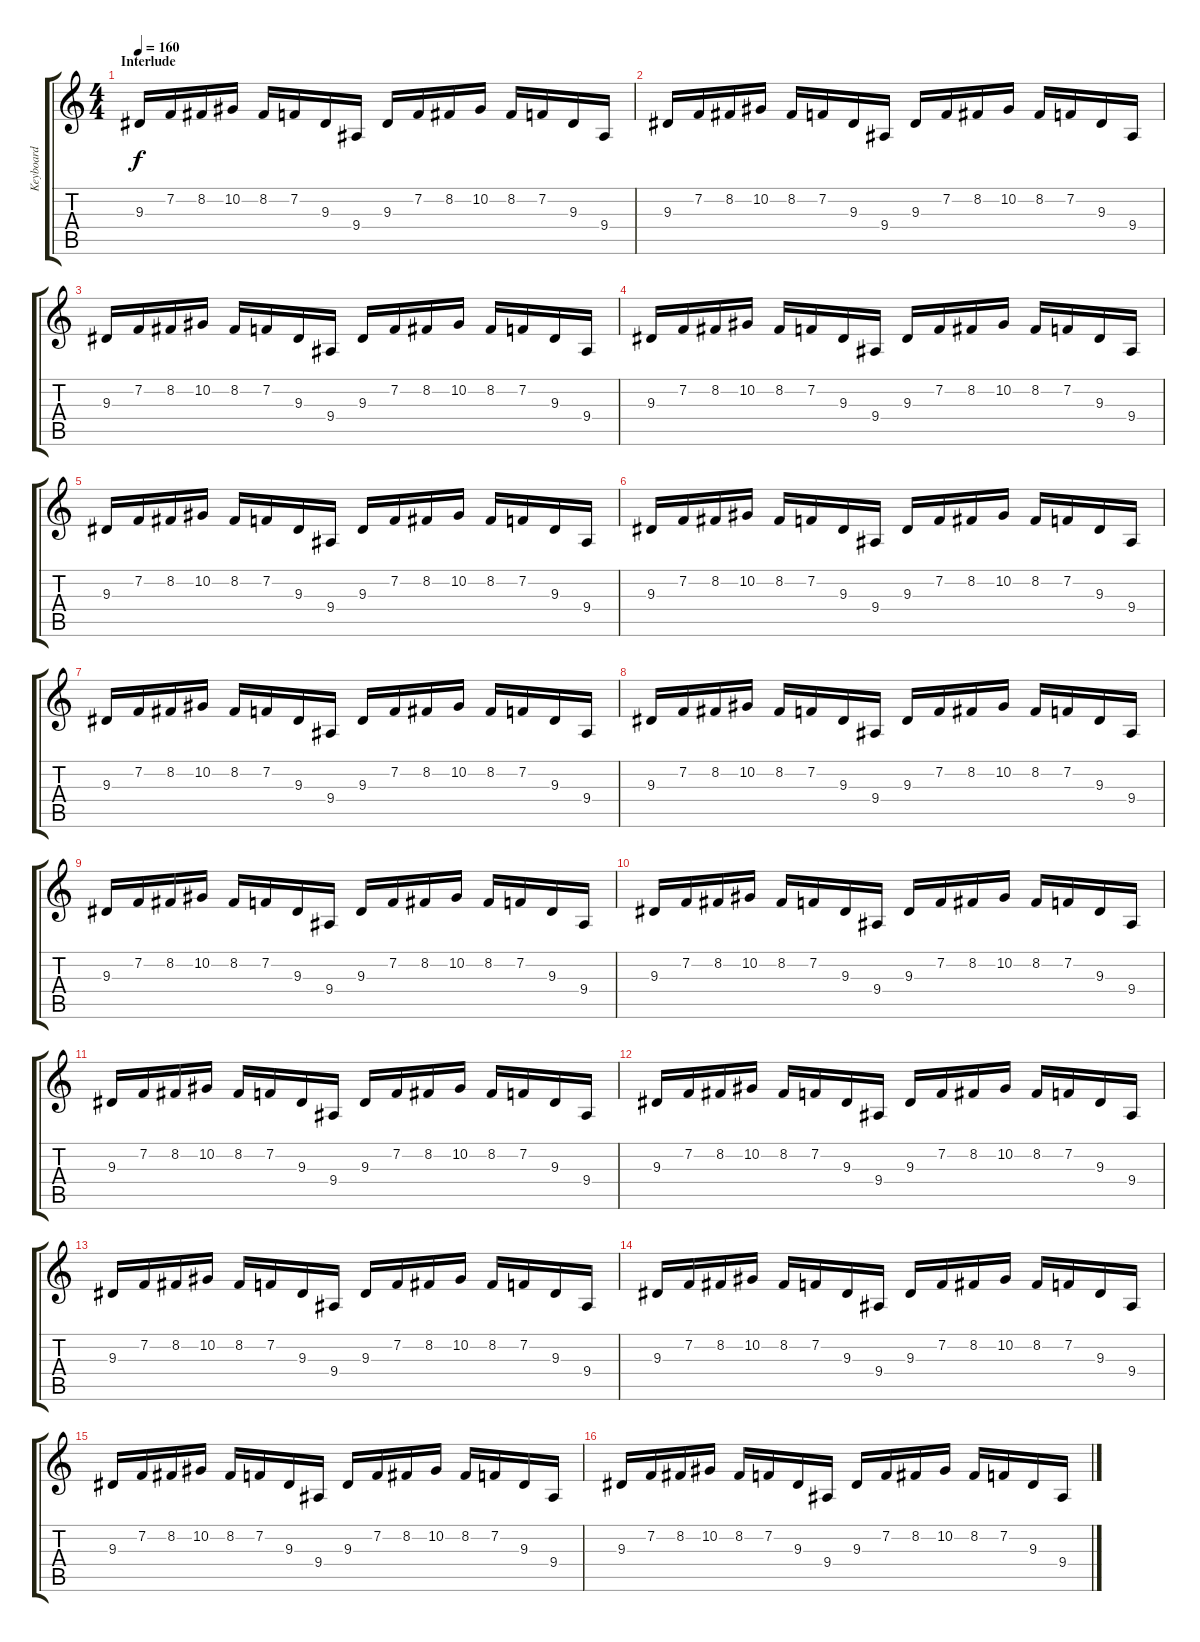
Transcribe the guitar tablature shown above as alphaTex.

\track ("Keyboard" "Keyboard") {instrument stringensemble1}
\staff {score tabs}
\tuning (Eb4 Bb3 Gb3 Db3 Ab2 Eb2) {hide}
\ts (4 4)
\section ("" "Interlude")
\tempo 160
\clef g2
\ks c
9.3.16{dy f volume 4} 7.2.16 8.2.16 10.2.16 8.2.16 7.2.16 9.3.16 9.4.16 9.3.16 7.2.16 8.2.16 10.2.16 8.2.16 7.2.16 9.3.16 9.4.16 |
9.3.16 7.2.16 8.2.16 10.2.16 8.2.16 7.2.16 9.3.16 9.4.16 9.3.16 7.2.16 8.2.16 10.2.16 8.2.16 7.2.16 9.3.16 9.4.16 |
9.3.16{volume 4} 7.2.16 8.2.16 10.2.16 8.2.16 7.2.16 9.3.16 9.4.16 9.3.16 7.2.16 8.2.16 10.2.16 8.2.16 7.2.16 9.3.16 9.4.16 |
9.3.16 7.2.16 8.2.16 10.2.16 8.2.16 7.2.16 9.3.16 9.4.16 9.3.16 7.2.16 8.2.16 10.2.16 8.2.16 7.2.16 9.3.16 9.4.16 |
9.3.16{volume 4} 7.2.16 8.2.16 10.2.16 8.2.16 7.2.16 9.3.16 9.4.16 9.3.16 7.2.16 8.2.16 10.2.16 8.2.16 7.2.16 9.3.16 9.4.16 |
9.3.16 7.2.16 8.2.16 10.2.16 8.2.16 7.2.16 9.3.16 9.4.16 9.3.16 7.2.16 8.2.16 10.2.16 8.2.16 7.2.16 9.3.16 9.4.16 |
9.3.16{volume 4} 7.2.16 8.2.16 10.2.16 8.2.16 7.2.16 9.3.16 9.4.16 9.3.16 7.2.16 8.2.16 10.2.16 8.2.16 7.2.16 9.3.16 9.4.16 |
9.3.16 7.2.16 8.2.16 10.2.16 8.2.16 7.2.16 9.3.16 9.4.16 9.3.16 7.2.16 8.2.16 10.2.16 8.2.16 7.2.16 9.3.16 9.4.16 |
9.3.16{volume 4} 7.2.16 8.2.16 10.2.16 8.2.16 7.2.16 9.3.16 9.4.16 9.3.16 7.2.16 8.2.16 10.2.16 8.2.16 7.2.16 9.3.16 9.4.16 |
9.3.16 7.2.16 8.2.16 10.2.16 8.2.16 7.2.16 9.3.16 9.4.16 9.3.16 7.2.16 8.2.16 10.2.16 8.2.16 7.2.16 9.3.16 9.4.16 |
9.3.16{volume 4} 7.2.16 8.2.16 10.2.16 8.2.16 7.2.16 9.3.16 9.4.16 9.3.16 7.2.16 8.2.16 10.2.16 8.2.16 7.2.16 9.3.16 9.4.16 |
9.3.16 7.2.16 8.2.16 10.2.16 8.2.16 7.2.16 9.3.16 9.4.16 9.3.16 7.2.16 8.2.16 10.2.16 8.2.16 7.2.16 9.3.16 9.4.16 |
9.3.16{volume 4} 7.2.16 8.2.16 10.2.16 8.2.16 7.2.16 9.3.16 9.4.16 9.3.16 7.2.16 8.2.16 10.2.16 8.2.16 7.2.16 9.3.16 9.4.16 |
9.3.16 7.2.16 8.2.16 10.2.16 8.2.16 7.2.16 9.3.16 9.4.16 9.3.16 7.2.16 8.2.16 10.2.16 8.2.16 7.2.16 9.3.16 9.4.16 |
9.3.16{volume 4} 7.2.16 8.2.16 10.2.16 8.2.16 7.2.16 9.3.16 9.4.16 9.3.16 7.2.16 8.2.16 10.2.16 8.2.16 7.2.16 9.3.16 9.4.16 |
9.3.16 7.2.16 8.2.16 10.2.16 8.2.16 7.2.16 9.3.16 9.4.16 9.3.16 7.2.16 8.2.16 10.2.16 8.2.16 7.2.16 9.3.16 9.4.16
